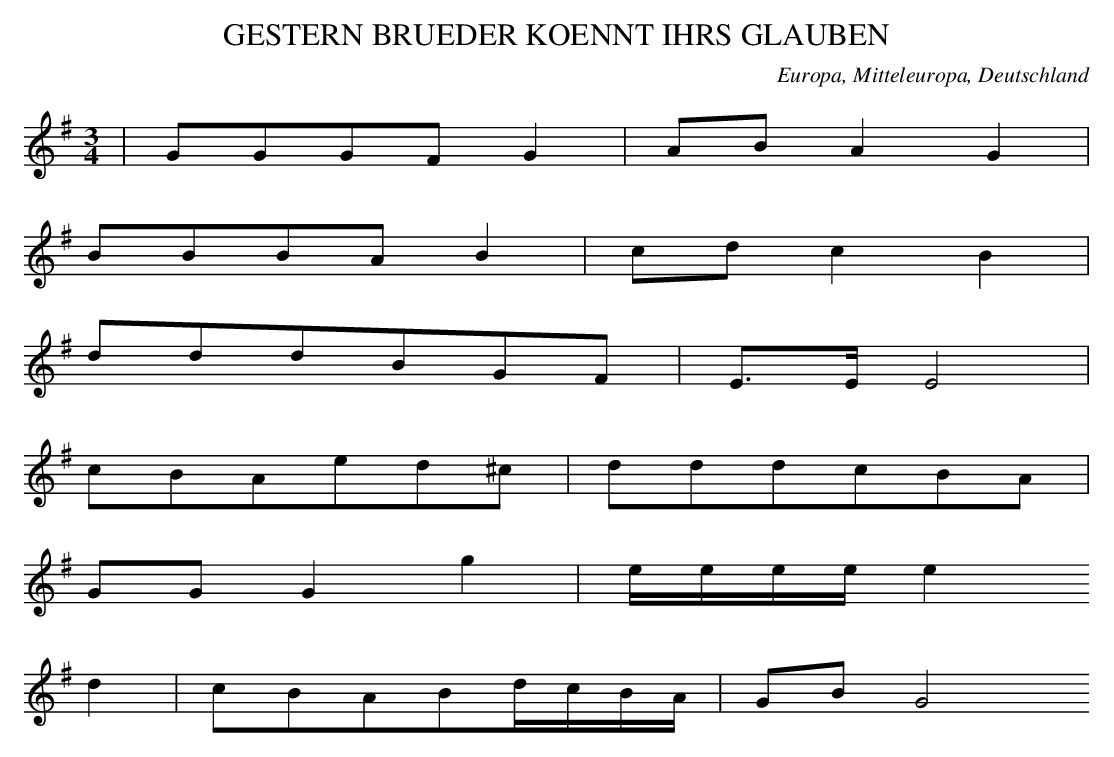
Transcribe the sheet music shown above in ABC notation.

X:1
T: GESTERN BRUEDER KOENNT IHRS GLAUBEN
O: Europa, Mitteleuropa, Deutschland
M: 3/4
L: 1/16
K: G
 | G2G2G2F2G4 | A2B2A4G4 |
B2B2B2A2B4 | c2d2c4B4 |
d2d2d2B2G2F2 | E3EE8 |
c2B2A2e2d2^c2 | d2d2d2c2B2A2 |
G2G2G4g4 | eeeee4
d4 | c2B2A2B2dcBA | G2B2G8
